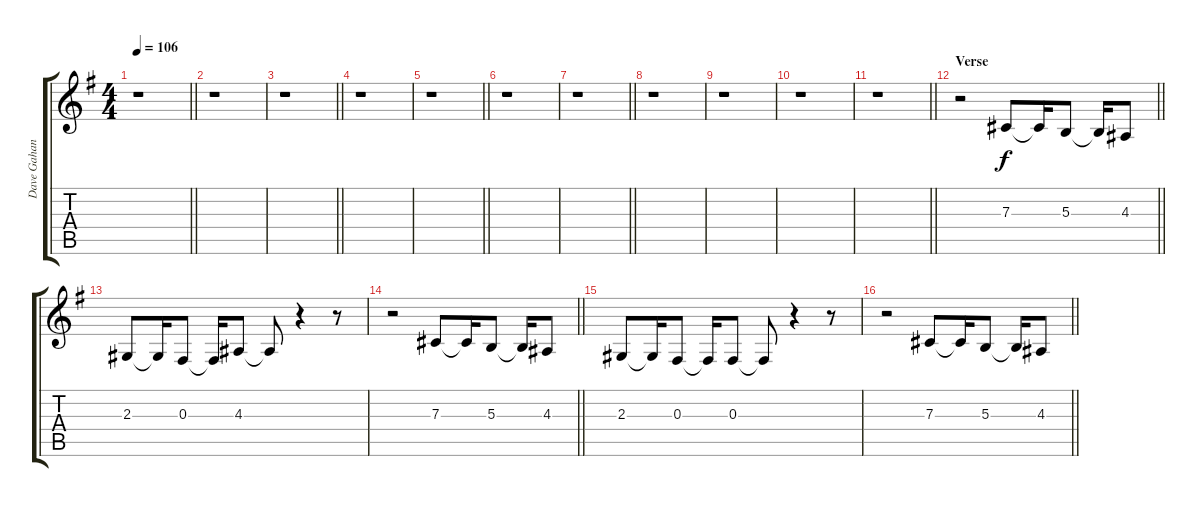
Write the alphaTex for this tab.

\track ("Dave Gahan (Voice)" "Dave Gahan") {instrument cello}
\staff {score tabs}
\tuning (Eb4 Bb3 Gb3 Db3 Ab2 Eb2) {hide}
\ts (4 4)
\tempo 106
\clef g2
\barLineRight lightlight
\ks g
r.1{dy f} |
r.1 |
\barLineRight lightlight
r.1 |
r.1 |
\barLineRight lightlight
r.1 |
r.1 |
\barLineRight lightlight
r.1 |
r.1 |
r.1 |
r.1 |
\barLineRight lightlight
r.1 |
\section ("" "Verse")
\barLineRight lightlight
r.2 7.3.8 7.3{t}.16 5.3.8 5.3{t}.16 4.3.8 |
2.3.8 2.3{t}.16 0.3.8 0.3{t}.16 4.3.8 4.3{t}.8 r.4 r.8 |
\barLineRight lightlight
r.2 7.3.8 7.3{t}.16 5.3.8 5.3{t}.16 4.3.8 |
2.3.8 2.3{t}.16 0.3.8 0.3{t}.16 0.3.8 0.3{t}.8 r.4 r.8 |
\barLineRight lightlight
r.2 7.3.8 7.3{t}.16 5.3.8 5.3{t}.16 4.3.8
